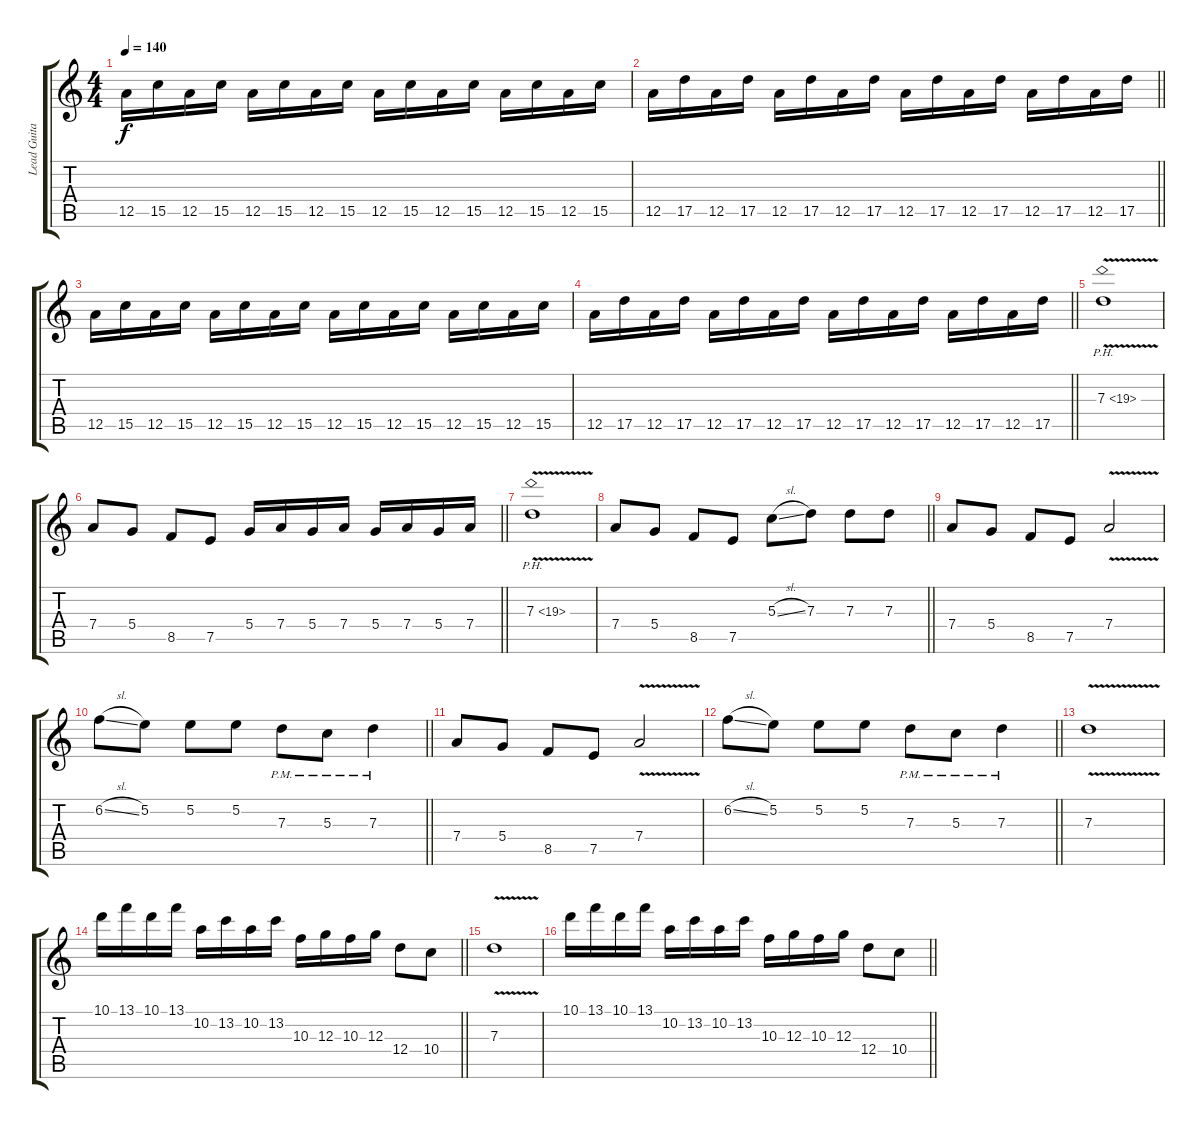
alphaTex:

\track ("Lead Guitar" "Lead Guita") {instrument distortionguitar}
\staff {score tabs}
\tuning (E4 B3 G3 D3 A2 E2) {hide}
\ts (4 4)
\tempo 140
\clef g2
\ks c
12.5.16{dy f} 15.5.16 12.5.16 15.5.16 12.5.16 15.5.16 12.5.16 15.5.16 12.5.16 15.5.16 12.5.16 15.5.16 12.5.16 15.5.16 12.5.16 15.5.16 |
\barLineRight lightlight
12.5.16 17.5.16 12.5.16 17.5.16 12.5.16 17.5.16 12.5.16 17.5.16 12.5.16 17.5.16 12.5.16 17.5.16 12.5.16 17.5.16 12.5.16 17.5.16 |
12.5.16 15.5.16 12.5.16 15.5.16 12.5.16 15.5.16 12.5.16 15.5.16 12.5.16 15.5.16 12.5.16 15.5.16 12.5.16 15.5.16 12.5.16 15.5.16 |
\barLineRight lightlight
12.5.16 17.5.16 12.5.16 17.5.16 12.5.16 17.5.16 12.5.16 17.5.16 12.5.16 17.5.16 12.5.16 17.5.16 12.5.16 17.5.16 12.5.16 17.5.16 |
7.3{ph 12 v}.1 |
\barLineRight lightlight
7.4.8 5.4.8 8.5.8 7.5.8 5.4.16 7.4.16 5.4.16 7.4.16 5.4.16 7.4.16 5.4.16 7.4.16 |
7.3{ph 12 v}.1 |
\barLineRight lightlight
7.4.8 5.4.8 8.5.8 7.5.8 5.3{sl}.8 7.3.8 7.3.8 7.3.8 |
7.4.8 5.4.8 8.5.8 7.5.8 7.4{v}.2 |
\barLineRight lightlight
6.2{sl}.8 5.2.8 5.2.8 5.2.8 7.3{pm}.8 5.3{pm}.8 7.3{pm}.4 |
7.4.8 5.4.8 8.5.8 7.5.8 7.4{v}.2 |
\barLineRight lightlight
6.2{sl}.8 5.2.8 5.2.8 5.2.8 7.3{pm}.8 5.3{pm}.8 7.3{pm}.4 |
7.3{v}.1 |
\barLineRight lightlight
10.1.16 13.1.16 10.1.16 13.1.16 10.2.16 13.2.16 10.2.16 13.2.16 10.3.16 12.3.16 10.3.16 12.3.16 12.4.8 10.4.8 |
7.3{v}.1 |
\barLineRight lightlight
10.1.16 13.1.16 10.1.16 13.1.16 10.2.16 13.2.16 10.2.16 13.2.16 10.3.16 12.3.16 10.3.16 12.3.16 12.4.8 10.4.8
